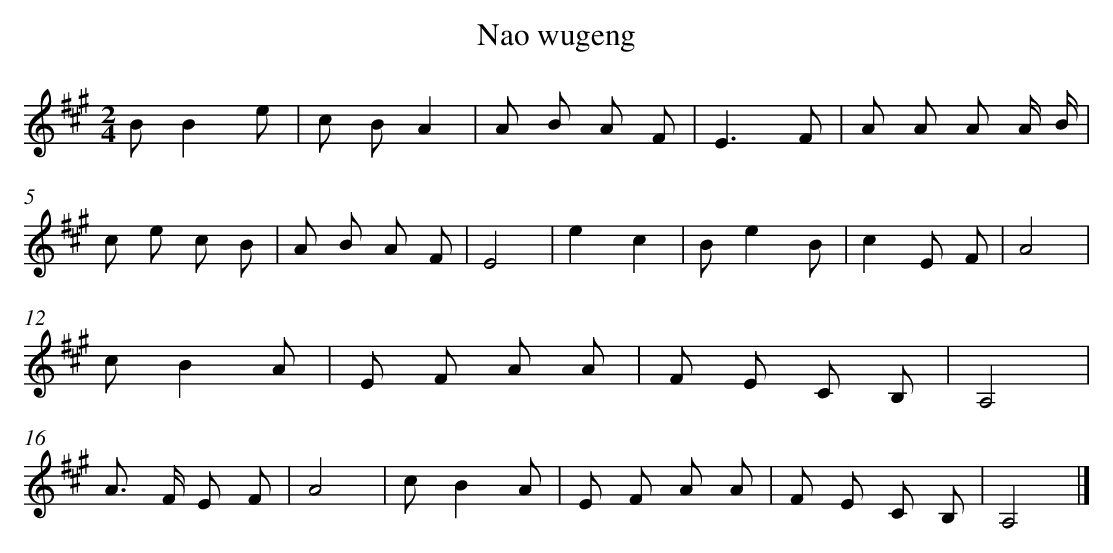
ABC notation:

X:1
T: Nao wugeng
L: 1/8
M: 2/4
K: A
BB2e [I:setbarnb 1]|
c BA2 |
A B A F |
E3F |
A A A A/ B/ |
c e c B |
A B A F |
E4 |
e2c2 |
Be2B |
c2E F |
A4 |
cB2A |
E F A A |
F E C B, |
A,4 |
A> F E F |
A4 |
cB2A |
E F A A |
F E C B, |
A,4 |]
